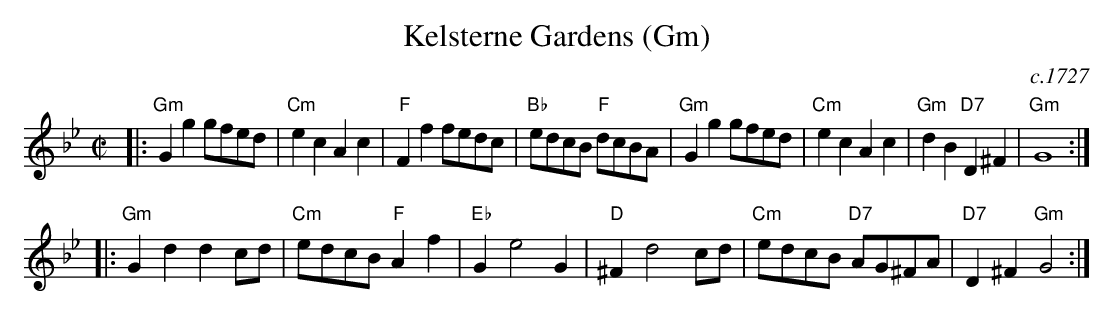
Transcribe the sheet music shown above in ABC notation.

X:1
T: Kelsterne Gardens (Gm)
O: c.1727
M: C|
L: 1/8
K: Gm
|:"Gm"G2g2 gfed | "Cm"e2c2 A2c2 \
| "F"F2f2 fedc | "Bb"edcB "F"dcBA \
| "Gm"G2g2 gfed | "Cm"e2c2 A2c2 \
| "Gm"d2B2 "D7"D2^F2 | "Gm"G8 :|
|:"Gm"G2d2 d2cd | "Cm"edcB "F"A2f2 \
| "Eb"G2 e4 G2 | "D"^F2 d4 cd \
| "Cm"edcB "D7"AG^FA | "D7"D2^F2 "Gm"G4 :|
